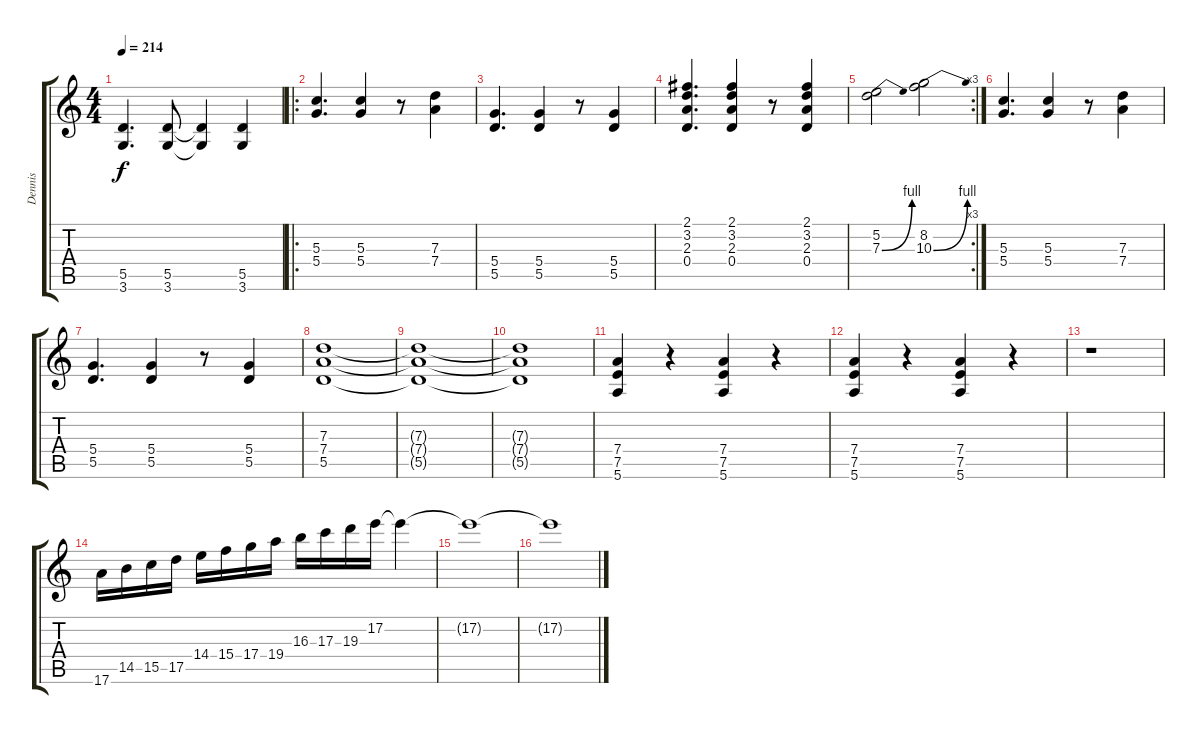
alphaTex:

\track ("Dennis" "Dennis") {instrument distortionguitar}
\staff {score tabs}
\tuning (E4 B3 G3 D3 A2 E2) {hide}
\ts (4 4)
\tempo 214
\clef g2
\ks c
(5.5 3.6).4{d dy f} (5.5 3.6).8 (5.5{t} 3.6{t}).4 (5.5 3.6).4 |
\ro
(5.3 5.4).4{d} (5.3 5.4).4 r.8 (7.3 7.4).4 |
(5.4 5.5).4{d} (5.4 5.5).4 r.8 (5.4 5.5).4 |
(2.1 3.2 2.3 0.4).4{d} (2.1 3.2 2.3 0.4).4 r.8 (2.1 3.2 2.3 0.4).4 |
\rc 3
(5.2 7.3{be (bend 0 0 60 4)}).2 (8.2 10.3{be (bend 0 0 60 4)}).2 |
(5.3 5.4).4{d} (5.3 5.4).4 r.8 (7.3 7.4).4 |
(5.4 5.5).4{d} (5.4 5.5).4 r.8 (5.4 5.5).4 |
(7.3 7.4 5.5).1 |
(7.3{t} 7.4{t} 5.5{t}).1 |
(7.3{t} 7.4{t} 5.5{t}).1 |
(7.4 7.5 5.6).4 r.4 (7.4 7.5 5.6).4 r.4 |
(7.4 7.5 5.6).4 r.4 (7.4 7.5 5.6).4 r.4 |
r.1 |
17.6.16 14.5.16 15.5.16 17.5.16 14.4.16 15.4.16 17.4.16 19.4.16 16.3.16 17.3.16 19.3.16 17.2.16 17.2{t}.4 |
17.2{t}.1 |
17.2{t}.1
